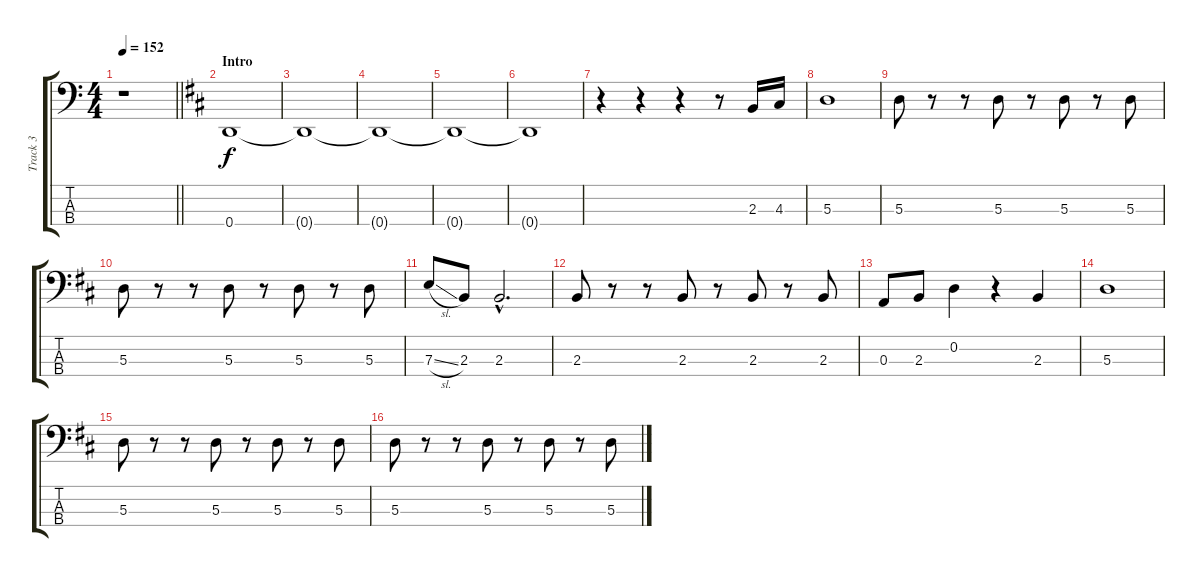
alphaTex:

\track ("Track 3" "Track 3") {instrument electricbassfinger}
\staff {score tabs}
\tuning (G2 D2 A1 D1) {hide}
\ts (4 4)
\tempo 152
\clef f4
\barLineRight lightlight
\ks c
r.1{dy f instrument electricbassfinger} |
\section ("" "Intro")
\ks d
0.4.1 |
0.4{t}.1 |
0.4{t}.1 |
0.4{t}.1 |
0.4{t}.1 |
r.4 r.4 r.4 r.8 2.3.16 4.3.16 |
5.3.1 |
5.3.8 r.8 r.8 5.3.8 r.8 5.3.8 r.8 5.3.8 |
5.3.8 r.8 r.8 5.3.8 r.8 5.3.8 r.8 5.3.8 |
7.3{sl}.8 2.3.8 2.3{hac}.2{d} |
2.3.8 r.8 r.8 2.3.8 r.8 2.3.8 r.8 2.3.8 |
0.3.8 2.3.8 0.2.4 r.4 2.3.4 |
5.3.1 |
5.3.8 r.8 r.8 5.3.8 r.8 5.3.8 r.8 5.3.8 |
5.3.8 r.8 r.8 5.3.8 r.8 5.3.8 r.8 5.3.8
